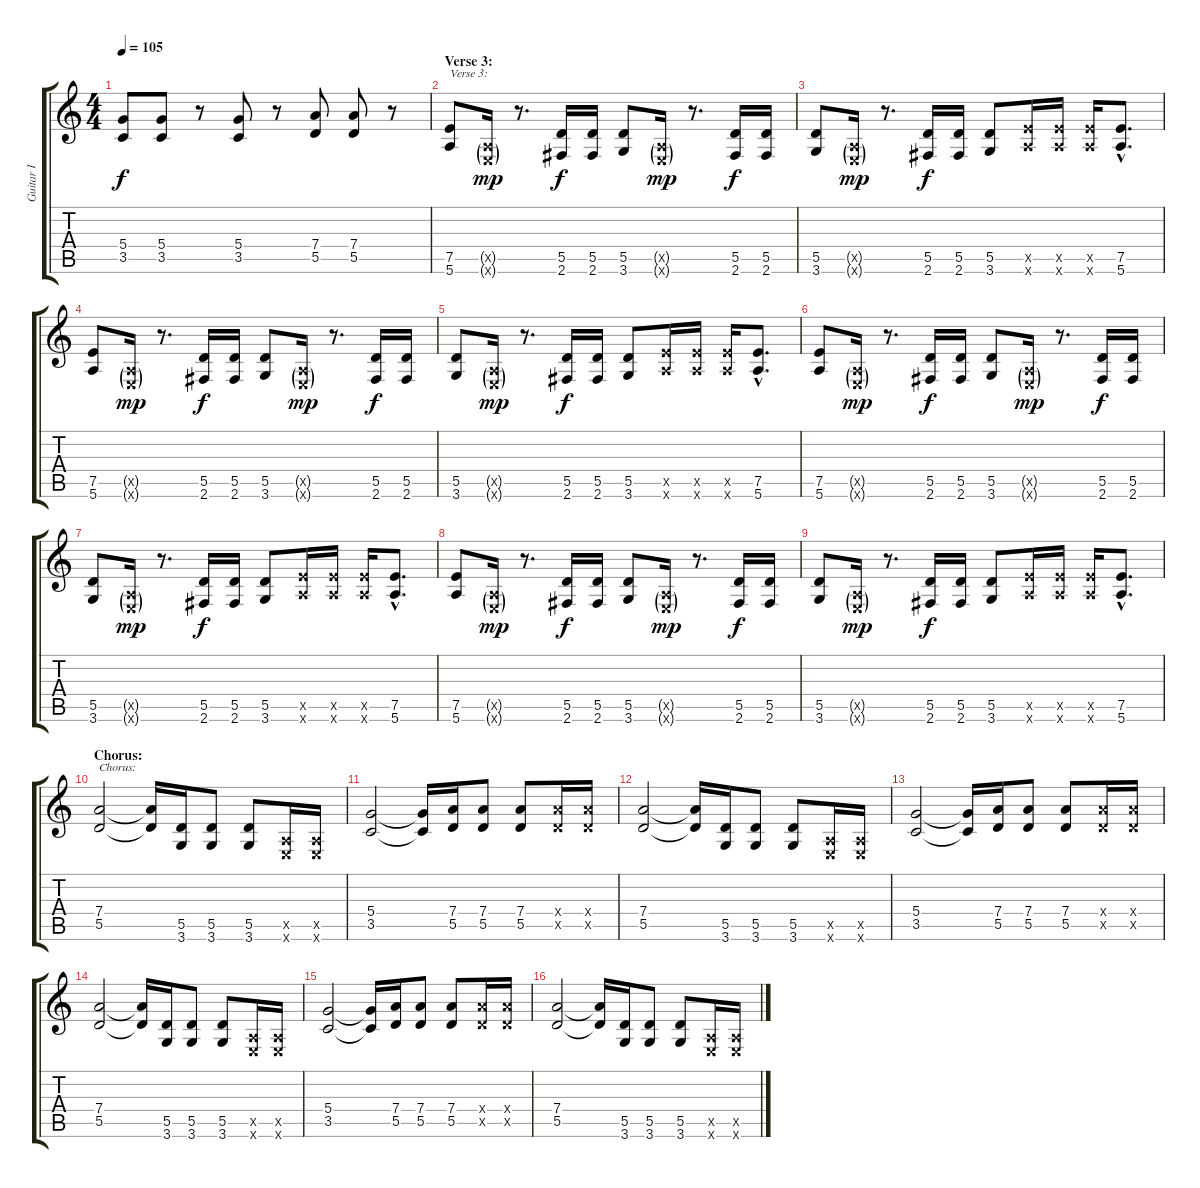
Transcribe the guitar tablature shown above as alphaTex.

\track ("Guitar I" "Guitar I") {instrument distortionguitar}
\staff {score tabs}
\tuning (E4 B3 G3 D3 A2 E2) {hide}
\ts (4 4)
\tempo 105
\clef g2
\ks c
(5.4 3.5).8{dy f} (5.4 3.5).8 r.8 (5.4 3.5).8 r.8 (7.4 5.5).8 (7.4 5.5).8 r.8 |
\section ("" "Verse 3:")
(7.5 5.6).8{txt "Verse 3:"} (0.5{g x} 0.6{g x}).16{dy mp} r.8{d} (5.5 2.6).16{dy f} (5.5 2.6).16 (5.5 3.6).8 (0.5{g x} 0.6{g x}).16{dy mp} r.8{d} (5.5 2.6).16{dy f} (5.5 2.6).16 |
(5.5 3.6).8 (0.5{g x} 0.6{g x}).16{dy mp} r.8{d} (5.5 2.6).16{dy f} (5.5 2.6).16 (5.5 3.6).8 (7.5{x} 5.6{x}).16 (7.5{x} 5.6{x}).16 (7.5{x} 5.6{x}).16 (7.5{hac} 5.6{hac}).8{d} |
(7.5 5.6).8 (0.5{g x} 0.6{g x}).16{dy mp} r.8{d} (5.5 2.6).16{dy f} (5.5 2.6).16 (5.5 3.6).8 (0.5{g x} 0.6{g x}).16{dy mp} r.8{d} (5.5 2.6).16{dy f} (5.5 2.6).16 |
(5.5 3.6).8 (0.5{g x} 0.6{g x}).16{dy mp} r.8{d} (5.5 2.6).16{dy f} (5.5 2.6).16 (5.5 3.6).8 (7.5{x} 5.6{x}).16 (7.5{x} 5.6{x}).16 (7.5{x} 5.6{x}).16 (7.5{hac} 5.6{hac}).8{d} |
(7.5 5.6).8 (0.5{g x} 0.6{g x}).16{dy mp} r.8{d} (5.5 2.6).16{dy f} (5.5 2.6).16 (5.5 3.6).8 (0.5{g x} 0.6{g x}).16{dy mp} r.8{d} (5.5 2.6).16{dy f} (5.5 2.6).16 |
(5.5 3.6).8 (0.5{g x} 0.6{g x}).16{dy mp} r.8{d} (5.5 2.6).16{dy f} (5.5 2.6).16 (5.5 3.6).8 (7.5{x} 5.6{x}).16 (7.5{x} 5.6{x}).16 (7.5{x} 5.6{x}).16 (7.5{hac} 5.6{hac}).8{d} |
(7.5 5.6).8 (0.5{g x} 0.6{g x}).16{dy mp} r.8{d} (5.5 2.6).16{dy f} (5.5 2.6).16 (5.5 3.6).8 (0.5{g x} 0.6{g x}).16{dy mp} r.8{d} (5.5 2.6).16{dy f} (5.5 2.6).16 |
(5.5 3.6).8 (0.5{g x} 0.6{g x}).16{dy mp} r.8{d} (5.5 2.6).16{dy f} (5.5 2.6).16 (5.5 3.6).8 (7.5{x} 5.6{x}).16 (7.5{x} 5.6{x}).16 (7.5{x} 5.6{x}).16 (7.5{hac} 5.6{hac}).8{d} |
\section ("" "Chorus:")
(7.4 5.5).2{txt "Chorus:"} (7.4{t} 5.5{t}).16 (5.5 3.6).16 (5.5 3.6).8 (5.5 3.6).8 (0.5{x} 0.6{x}).16 (0.5{x} 0.6{x}).16 |
(5.4 3.5).2 (5.4{t} 3.5{t}).16 (7.4 5.5).16 (7.4 5.5).8 (7.4 5.5).8 (7.4{x} 5.5{x}).16 (7.4{x} 5.5{x}).16 |
(7.4 5.5).2 (7.4{t} 5.5{t}).16 (5.5 3.6).16 (5.5 3.6).8 (5.5 3.6).8 (0.5{x} 0.6{x}).16 (0.5{x} 0.6{x}).16 |
(5.4 3.5).2 (5.4{t} 3.5{t}).16 (7.4 5.5).16 (7.4 5.5).8 (7.4 5.5).8 (7.4{x} 5.5{x}).16 (7.4{x} 5.5{x}).16 |
(7.4 5.5).2 (7.4{t} 5.5{t}).16 (5.5 3.6).16 (5.5 3.6).8 (5.5 3.6).8 (0.5{x} 0.6{x}).16 (0.5{x} 0.6{x}).16 |
(5.4 3.5).2 (5.4{t} 3.5{t}).16 (7.4 5.5).16 (7.4 5.5).8 (7.4 5.5).8 (7.4{x} 5.5{x}).16 (7.4{x} 5.5{x}).16 |
(7.4 5.5).2 (7.4{t} 5.5{t}).16 (5.5 3.6).16 (5.5 3.6).8 (5.5 3.6).8 (0.5{x} 0.6{x}).16 (0.5{x} 0.6{x}).16
